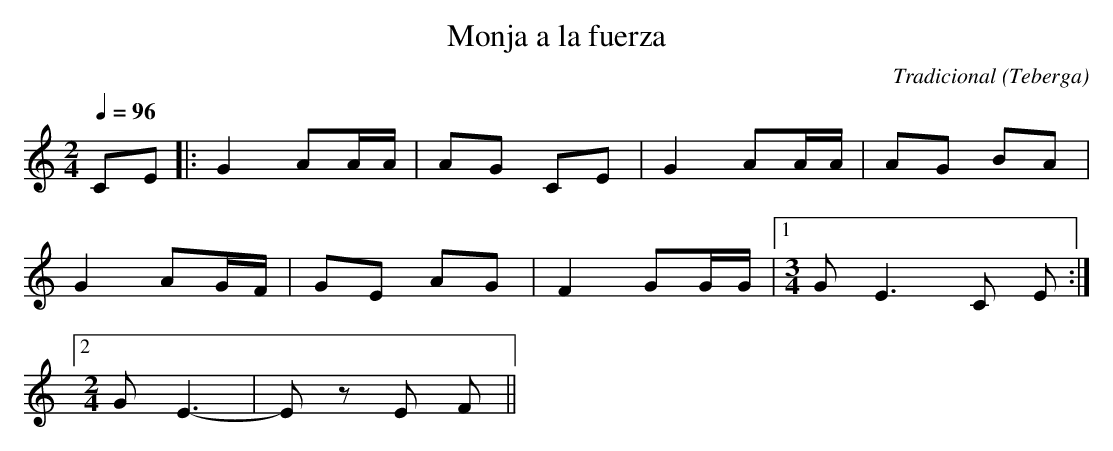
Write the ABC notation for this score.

X:1
T:Monja a la fuerza
C:Tradicional
O:Teberga
M:2/4
L:1/8
Q:1/4=96
K:C
CE|: G2 AA/A/|AG CE|G2 AA/A/|AG BA|
G2 AG/F/|GE AG|F2 GG/G/|[1 [M:3/4] G E3 C E :|
[2 [M:2/4] G E3-|E z E F||
